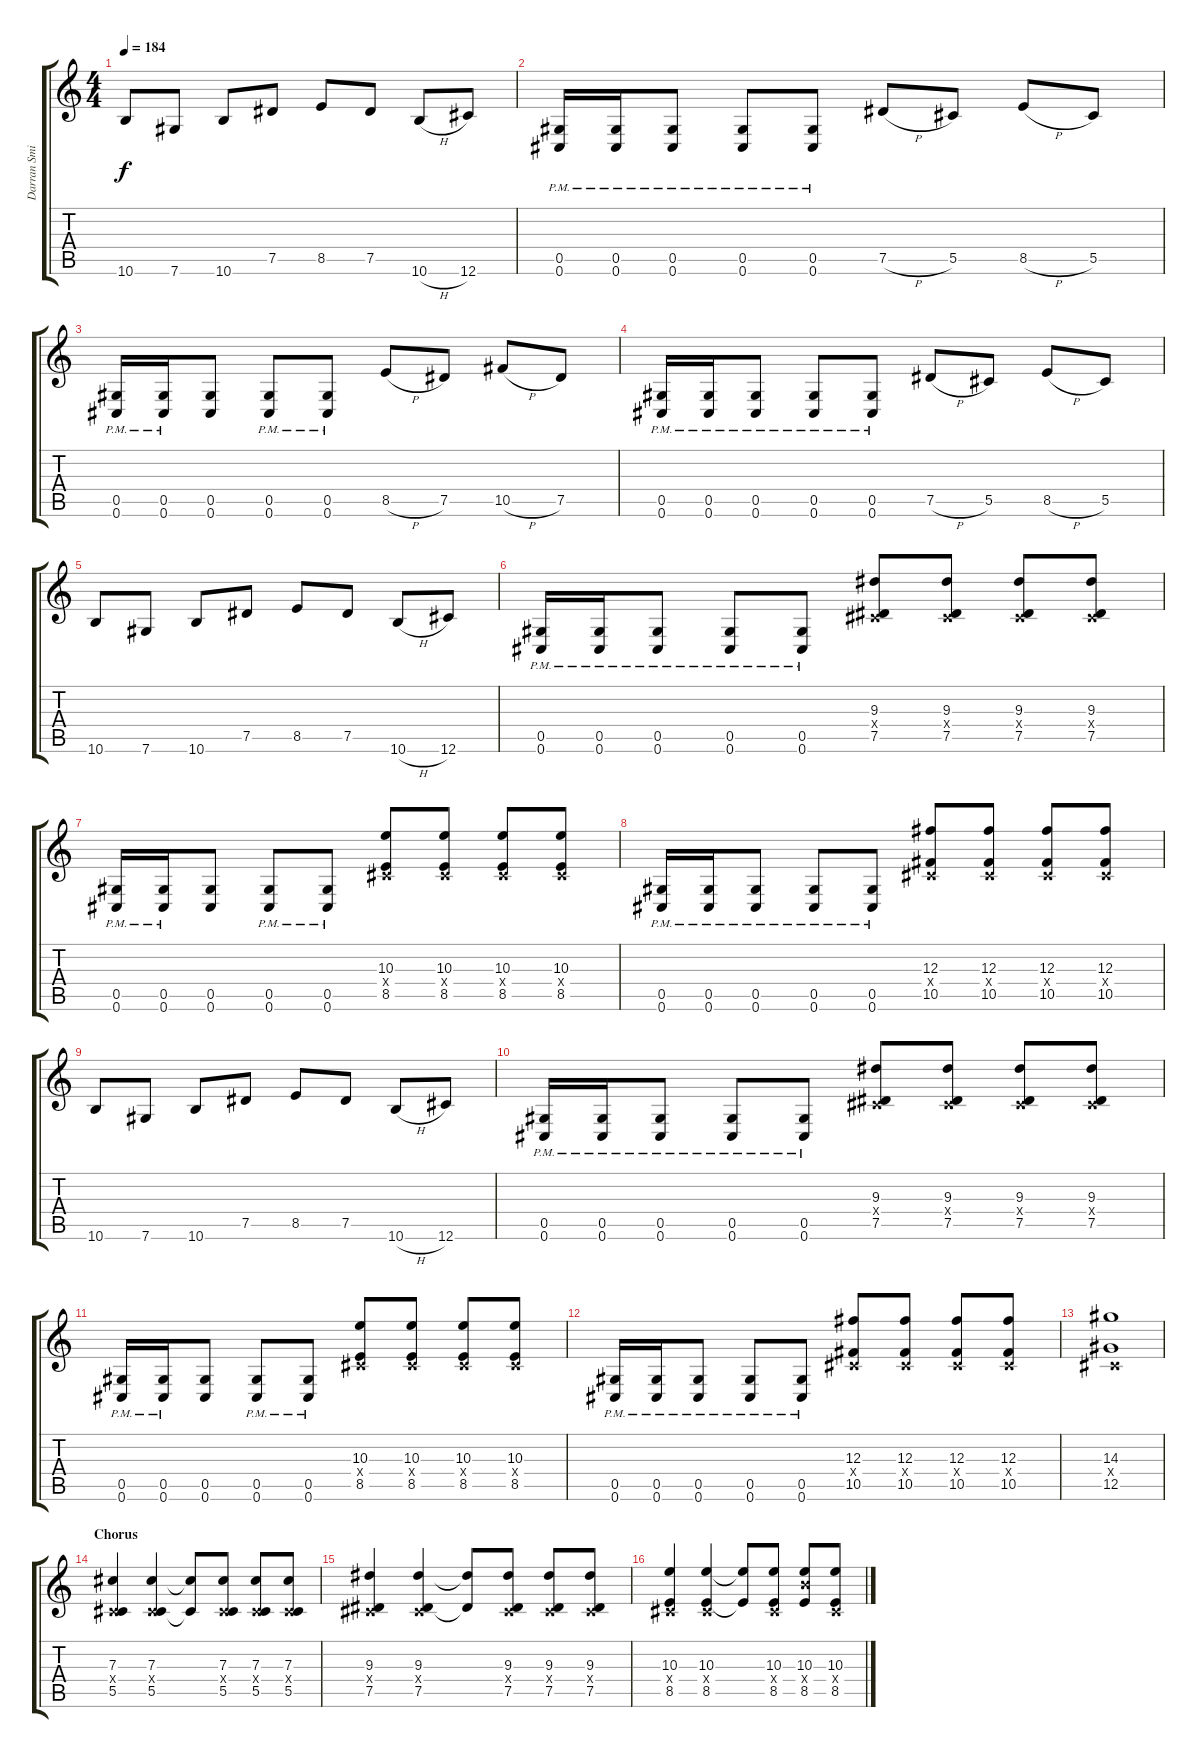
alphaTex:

\track ("Darran Smith" "Darran Smi") {instrument overdrivenguitar}
\staff {score tabs}
\tuning (Eb4 Bb3 Gb3 Db3 Ab2 Db2) {hide}
\ts (4 4)
\tempo 184
\clef g2
\ks c
10.6.8{dy f} 7.6.8 10.6.8 7.5.8 8.5.8 7.5.8 10.6{h}.8 12.6.8 |
(0.5{pm} 0.6{pm}).16 (0.5{pm} 0.6{pm}).16 (0.5 0.6{pm}).8 (0.5{pm} 0.6{pm}).8 (0.5{pm} 0.6{pm}).8 7.5{h}.8 5.5.8 8.5{h}.8 5.5.8 |
(0.5{pm} 0.6{pm}).16 (0.5{pm} 0.6{pm}).16 (0.5 0.6).8 (0.5{pm} 0.6{pm}).8 (0.5{pm} 0.6{pm}).8 8.5{h}.8 7.5.8 10.5{h}.8 7.5.8 |
(0.5{pm} 0.6{pm}).16 (0.5{pm} 0.6{pm}).16 (0.5{pm} 0.6{pm}).8 (0.5{pm} 0.6{pm}).8 (0.5{pm} 0.6{pm}).8 7.5{h}.8 5.5.8 8.5{h}.8 5.5.8 |
10.6.8 7.6.8 10.6.8 7.5.8 8.5.8 7.5.8 10.6{h}.8 12.6.8 |
(0.5{pm} 0.6{pm}).16 (0.5{pm} 0.6{pm}).16 (0.5 0.6{pm}).8 (0.5{pm} 0.6{pm}).8 (0.5{pm} 0.6{pm}).8 (9.3 0.4{x} 7.5).8 (9.3 0.4{x} 7.5).8 (9.3 0.4{x} 7.5).8 (9.3 0.4{x} 7.5).8 |
(0.5{pm} 0.6{pm}).16 (0.5{pm} 0.6{pm}).16 (0.5 0.6).8 (0.5{pm} 0.6{pm}).8 (0.5{pm} 0.6{pm}).8 (10.3 0.4{x} 8.5).8 (10.3 0.4{x} 8.5).8 (10.3 0.4{x} 8.5).8 (10.3 0.4{x} 8.5).8 |
(0.5{pm} 0.6{pm}).16 (0.5{pm} 0.6{pm}).16 (0.5{pm} 0.6{pm}).8 (0.5{pm} 0.6{pm}).8 (0.5{pm} 0.6{pm}).8 (12.3 0.4{x} 10.5).8 (12.3 0.4{x} 10.5).8 (12.3 0.4{x} 10.5).8 (12.3 0.4{x} 10.5).8 |
10.6.8 7.6.8 10.6.8 7.5.8 8.5.8 7.5.8 10.6{h}.8 12.6.8 |
(0.5{pm} 0.6{pm}).16 (0.5{pm} 0.6{pm}).16 (0.5 0.6{pm}).8 (0.5{pm} 0.6{pm}).8 (0.5{pm} 0.6{pm}).8 (9.3 0.4{x} 7.5).8 (9.3 0.4{x} 7.5).8 (9.3 0.4{x} 7.5).8 (9.3 0.4{x} 7.5).8 |
(0.5{pm} 0.6{pm}).16 (0.5{pm} 0.6{pm}).16 (0.5 0.6).8 (0.5{pm} 0.6{pm}).8 (0.5{pm} 0.6{pm}).8 (10.3 0.4{x} 8.5).8 (10.3 0.4{x} 8.5).8 (10.3 0.4{x} 8.5).8 (10.3 0.4{x} 8.5).8 |
(0.5{pm} 0.6{pm}).16 (0.5{pm} 0.6{pm}).16 (0.5{pm} 0.6{pm}).8 (0.5{pm} 0.6{pm}).8 (0.5{pm} 0.6{pm}).8 (12.3 0.4{x} 10.5).8 (12.3 0.4{x} 10.5).8 (12.3 0.4{x} 10.5).8 (12.3 0.4{x} 10.5).8 |
(14.3 0.4{x} 12.5).1 |
\section ("" "Chorus")
(7.3 0.4{x} 5.5).4 (7.3 0.4{x} 5.5).4 (7.3{t} 5.5{t}).8 (7.3 0.4{x} 5.5).8 (7.3 0.4{x} 5.5).8 (7.3 0.4{x} 5.5).8 |
(9.3 0.4{x} 7.5).4 (9.3 0.4{x} 7.5).4 (9.3{t} 7.5{t}).8 (9.3 0.4{x} 7.5).8 (9.3 0.4{x} 7.5).8 (9.3 0.4{x} 7.5).8 |
(10.3 0.4{x} 8.5).4 (10.3 0.4{x} 8.5).4 (10.3{t} 8.5{t}).8 (10.3 0.4{x} 8.5).8 (10.3 10.4{x} 8.5).8 (10.3 0.4{x} 8.5).8
